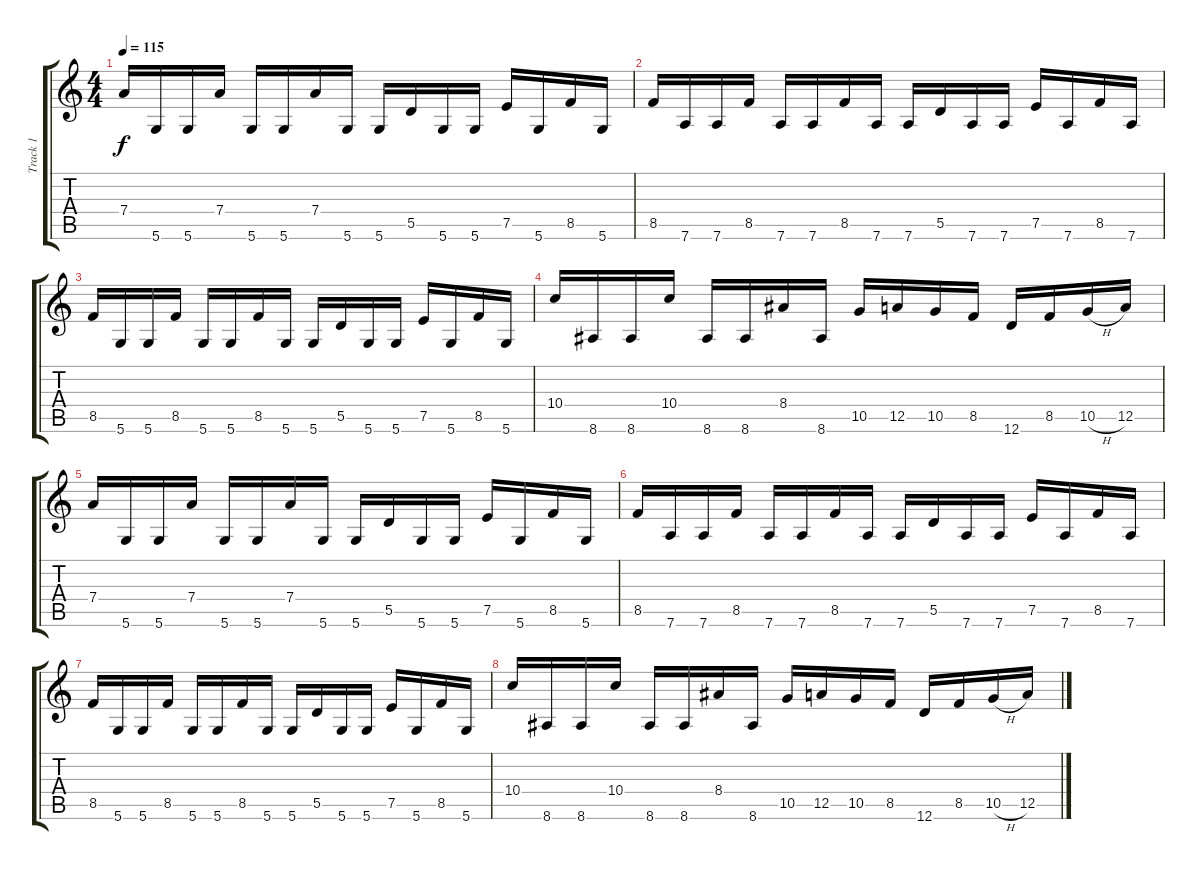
\track ("Track 1" "Track 1") {instrument distortionguitar}
\staff {score tabs}
\tuning (E4 B3 G3 D3 A2 D2) {hide}
\ts (4 4)
\tempo 115
\clef g2
\ks c
7.4.16{dy f} 5.6.16 5.6.16 7.4.16 5.6.16 5.6.16 7.4.16 5.6.16 5.6.16 5.5.16 5.6.16 5.6.16 7.5.16 5.6.16 8.5.16 5.6.16 |
8.5.16 7.6.16 7.6.16 8.5.16 7.6.16 7.6.16 8.5.16 7.6.16 7.6.16 5.5.16 7.6.16 7.6.16 7.5.16 7.6.16 8.5.16 7.6.16 |
8.5.16 5.6.16 5.6.16 8.5.16 5.6.16 5.6.16 8.5.16 5.6.16 5.6.16 5.5.16 5.6.16 5.6.16 7.5.16 5.6.16 8.5.16 5.6.16 |
10.4.16 8.6.16 8.6.16 10.4.16 8.6.16 8.6.16 8.4.16 8.6.16 10.5.16 12.5.16 10.5.16 8.5.16 12.6.16 8.5.16 10.5{h}.16 12.5.16 |
7.4.16 5.6.16 5.6.16 7.4.16 5.6.16 5.6.16 7.4.16 5.6.16 5.6.16 5.5.16 5.6.16 5.6.16 7.5.16 5.6.16 8.5.16 5.6.16 |
8.5.16 7.6.16 7.6.16 8.5.16 7.6.16 7.6.16 8.5.16 7.6.16 7.6.16 5.5.16 7.6.16 7.6.16 7.5.16 7.6.16 8.5.16 7.6.16 |
8.5.16 5.6.16 5.6.16 8.5.16 5.6.16 5.6.16 8.5.16 5.6.16 5.6.16 5.5.16 5.6.16 5.6.16 7.5.16 5.6.16 8.5.16 5.6.16 |
10.4.16 8.6.16 8.6.16 10.4.16 8.6.16 8.6.16 8.4.16 8.6.16 10.5.16 12.5.16 10.5.16 8.5.16 12.6.16 8.5.16 10.5{h}.16 12.5.16
